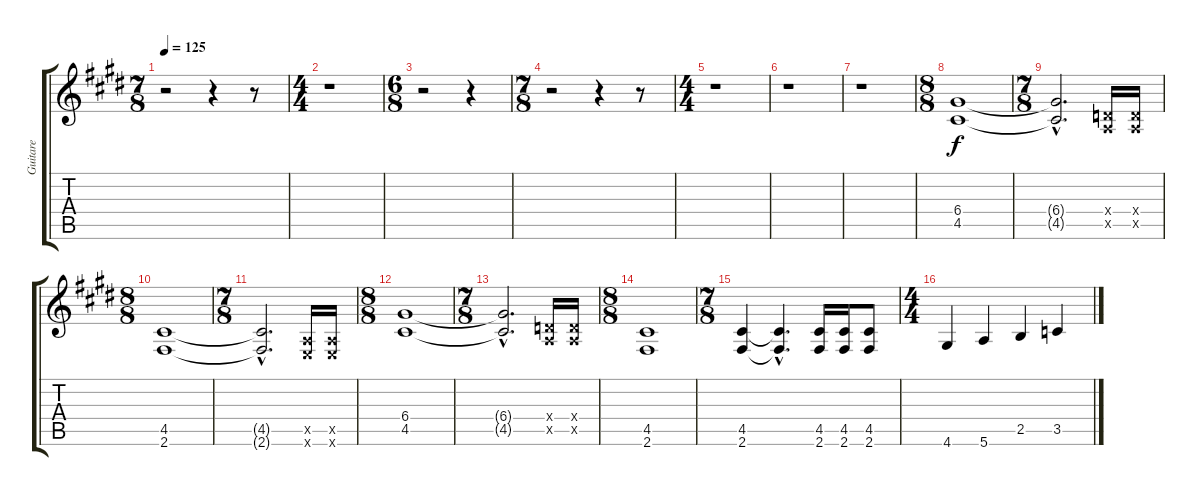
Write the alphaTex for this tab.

\track ("Guitare" "Guitare") {instrument distortionguitar}
\staff {score tabs}
\tuning (E4 B3 G3 D3 A2 E2) {hide}
\ts (7 8)
\tempo 125
\clef g2
\ks e
r.2{dy f} r.4 r.8 |
\ts (4 4)
r.1 |
\ts (6 8)
r.2 r.4 |
\ts (7 8)
r.2 r.4 r.8 |
\ts (4 4)
r.1 |
r.1 |
r.1 |
\ts (8 8)
(6.4 4.5).1 |
\ts (7 8)
(6.4{hac t} 4.5{hac t}).2{d} (0.4{x} 0.5{x}).16 (0.4{x} 0.5{x}).16 |
\ts (8 8)
(4.5 2.6).1 |
\ts (7 8)
(4.5{hac t} 2.6{hac t}).2{d} (0.5{x} 0.6{x}).16 (0.5{x} 0.6{x}).16 |
\ts (8 8)
(6.4 4.5).1 |
\ts (7 8)
(6.4{hac t} 4.5{hac t}).2{d} (0.4{x} 0.5{x}).16 (0.4{x} 0.5{x}).16 |
\ts (8 8)
(4.5 2.6).1 |
\ts (7 8)
(4.5 2.6).4 (4.5{hac t} 2.6{hac t}).4{d} (4.5 2.6).16 (4.5 2.6).16 (4.5 2.6).8 |
\ts (4 4)
4.6.4 5.6.4 2.5.4 3.5.4
